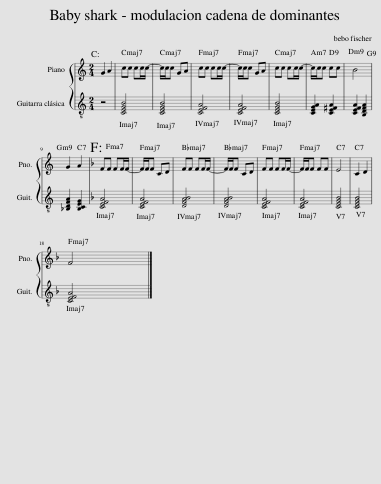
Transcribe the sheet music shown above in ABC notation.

X:1
%%score { 1 2 }
L:1/8
M:2/4
I:linebreak $
K:C
V:1 treble
V:2 treble-8
V:1
 G2 A2 | cc cc/c/- | c/c/c GA | cc cc/c/- | c/c/c GA | %5
 cc cc/c/- | c/c/c cc | B4 |$ G2 A2 |[K:F] FF FF/F/- | %10
 F/F/F CD | FF FF/F/- | F/F/F CD | FF FF/F/- | F/F/F FF | %15
 E4 | C2 D2 |$ F4 |] %18
V:2
 z4 | [CEGB]4 | [CEGB]4 | [CEFA]4 | [CEFA]4 | %5
 [CEGB]4 | [CEGA]2 [CE^FA]2 | [CEFA]2 [B,DFA]2 |$ [_B,DFA]2 [B,CEG]2 |[K:F] [CEFA]4 | %10
 [CEFA]4 | [DFAB]4 | [DFAB]4 | [CEFA]4 | [CEFA]4 | %15
 [CEGB]4 | [CEGB]4 |$ [CEFA]4 |] %18
